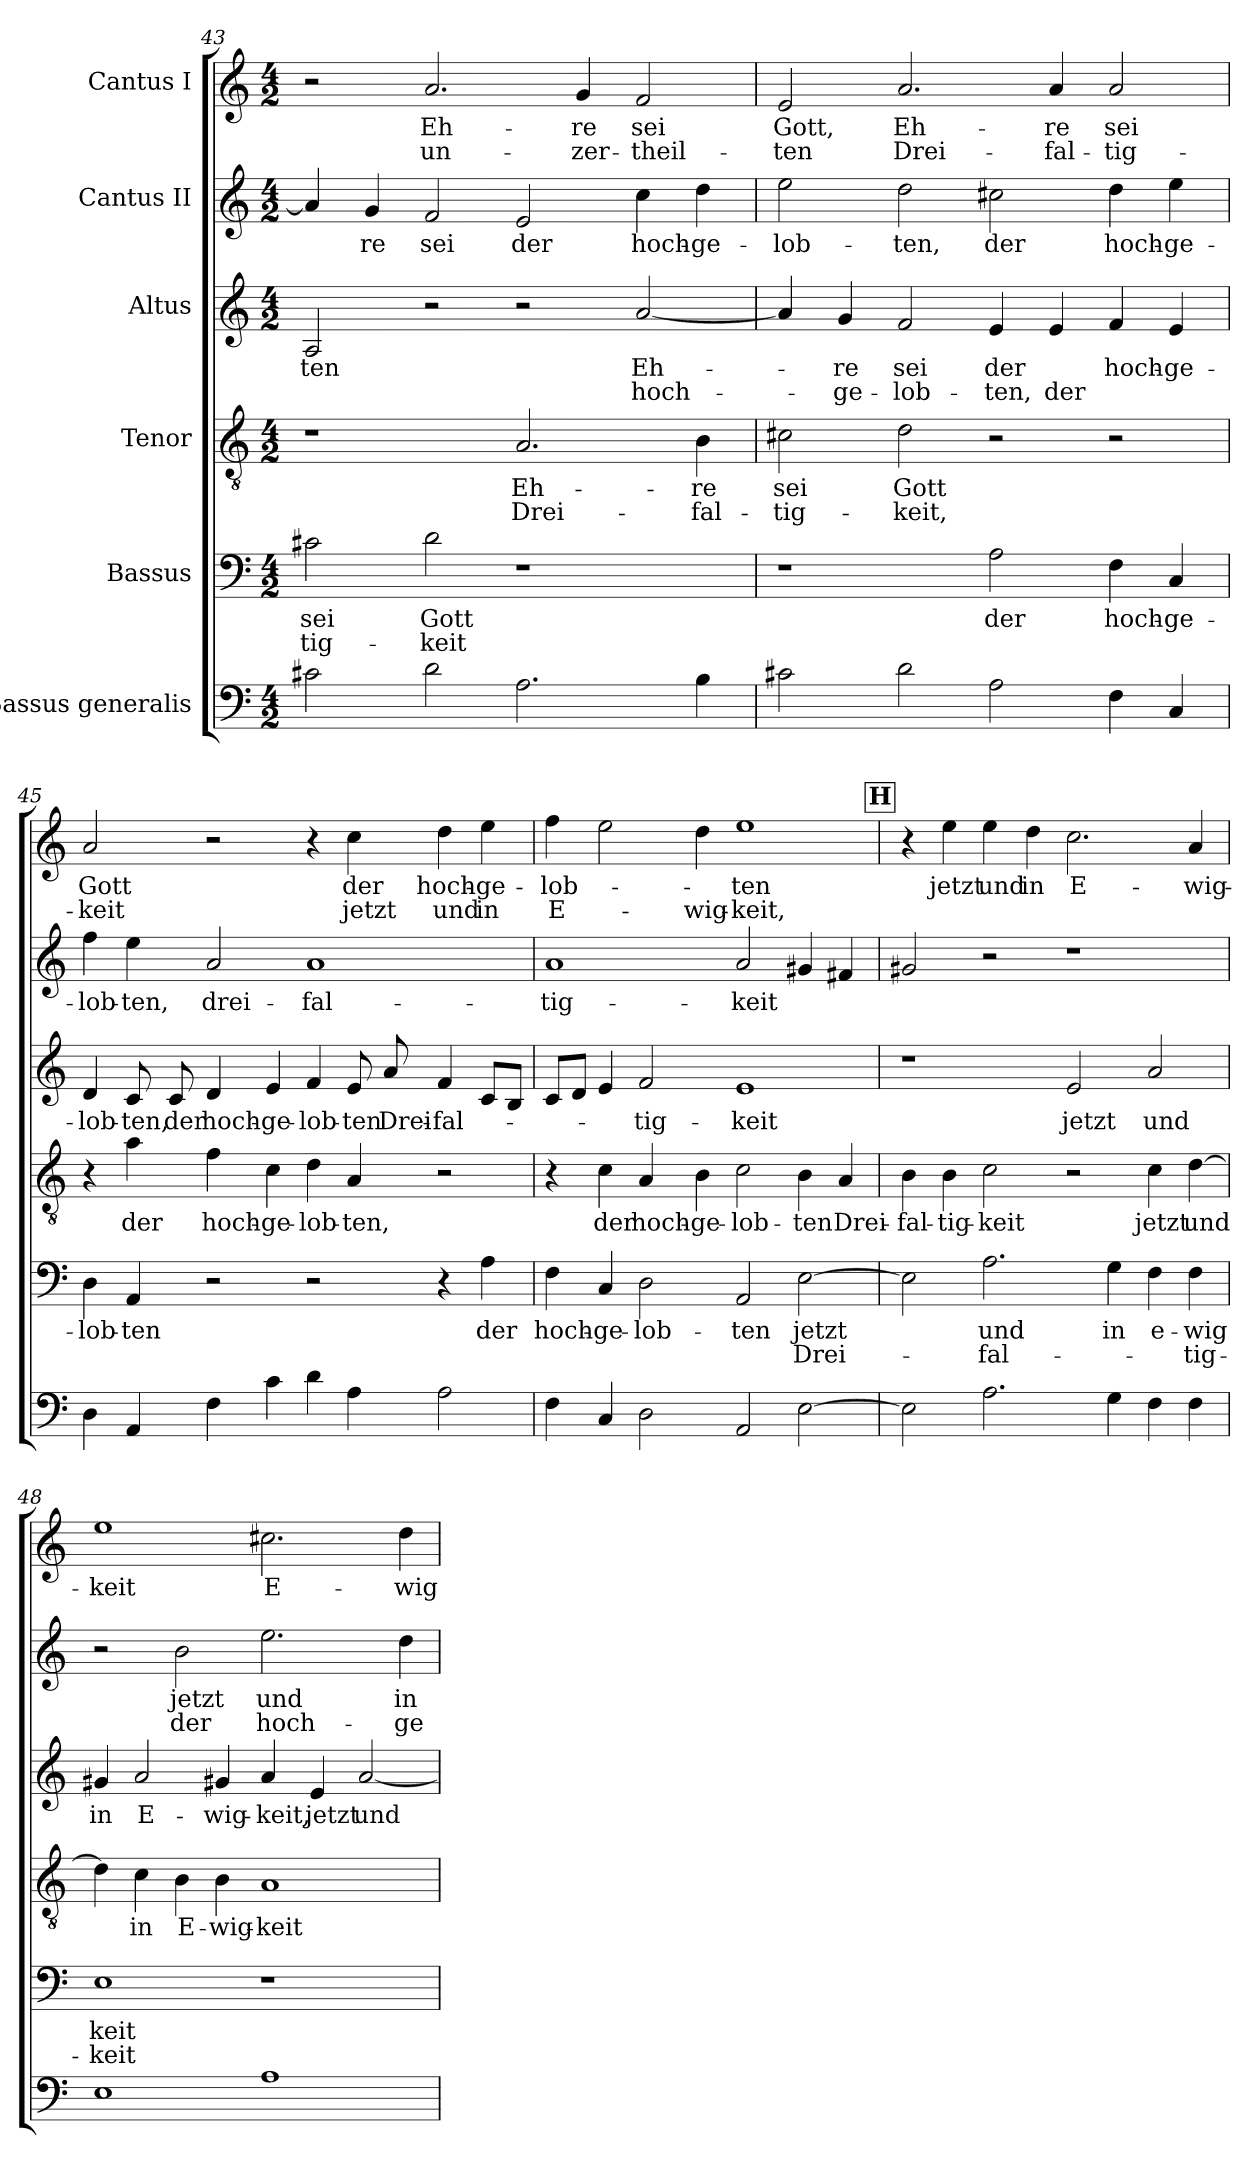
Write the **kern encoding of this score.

**kern	**kern	**text	**text	**kern	**text	**text	**kern	**text	**text	**kern	**text	**text	**kern	**text	**text
*part6	*part5	*part5	*part5	*part4	*part4	*part4	*part3	*part3	*part3	*part2	*part2	*part2	*part1	*part1	*part1
*staff6	*staff5	*staff5	*staff5	*staff4	*staff4	*staff4	*staff3	*staff3	*staff3	*staff2	*staff2	*staff2	*staff1	*staff1	*staff1
*I"Bassus generalis	*I"Bassus	*	*	*I"Tenor	*	*	*I"Altus	*	*	*I"Cantus II	*	*	*I"Cantus I	*	*
*clefF4	*clefF4	*	*	*clefGv2	*	*	*clefG2	*	*	*clefG2	*	*	*clefG2	*	*
*k[]	*k[]	*	*	*k[]	*	*	*k[]	*	*	*k[]	*	*	*k[]	*	*
*M4/2	*M4/2	*	*	*M4/2	*	*	*M4/2	*	*	*M4/2	*	*	*M4/2	*	*
=43	=43	=43	=43	=43	=43	=43	=43	=43	=43	=43	=43	=43	=43	=43	=43
2c#X\	2c#X\	sei	-tig-	1r	.	.	2A/	-ten	.	4a/]	.	.	2r	.	.
.	.	.	.	.	.	.	.	.	.	4g/	-re	.	.	.	.
2d\	2d\	Gott	-keit	.	.	.	2r	.	.	2f/	sei	.	2.a/	Eh-	un-
2.A\	1r	.	.	2.A/	Eh-	Drei-	2r	.	.	2e/	der	.	.	.	.
.	.	.	.	.	.	.	.	.	.	.	.	.	4g/	-re	-zer-
.	.	.	.	.	.	.	[2a/	Eh-	hoch-	4cc\	hoch-	.	2f/	sei	-theil-
4B\	.	.	.	4B\	-re	-fal-	.	.	.	4dd\	-ge-	.	.	.	.
=44	=44	=44	=44	=44	=44	=44	=44	=44	=44	=44	=44	=44	=44	=44	=44
2c#X\	1r	.	.	2c#X\	sei	-tig-	4a/]	.	.	2ee\	-lob-	.	2e/	Gott,	-ten
.	.	.	.	.	.	.	4g/	-re	-ge-	.	.	.	.	.	.
2d\	.	.	.	2d\	Gott	-keit,	2f/	sei	-lob-	2dd\	-ten,	.	2.a/	Eh-	Drei-
2A\	2A\	der	.	2r	.	.	4e/	der	-ten,	2cc#X\	der	.	.	.	.
.	.	.	.	.	.	.	4e/	.	der	.	.	.	4a/	-re	-fal-
4F\	4F\	hoch-	.	2r	.	.	4f/	hoch-	.	4dd\	hoch-	.	2a/	sei	-tig-
4C/	4C/	-ge-	.	.	.	.	4e/	-ge-	.	4ee\	-ge-	.	.	.	.
=45	=45	=45	=45	=45	=45	=45	=45	=45	=45	=45	=45	=45	=45	=45	=45
4D\	4D\	-lob-	.	4r	.	.	4d/	-lob-	.	4ff\	-lob-	.	2a/	Gott	-keit
4AA/	4AA/	-ten	.	4a\	der	.	8c/	-ten,	.	4ee\	-ten,	.	.	.	.
.	.	.	.	.	.	.	8c/	der	.	.	.	.	.	.	.
4F\	2r	.	.	4f\	hoch-	.	4d/	hoch-	.	2a/	drei-	.	2r	.	.
4c\	.	.	.	4c\	-ge-	.	4e/	-ge-	.	.	.	.	.	.	.
4d\	2r	.	.	4d\	-lob-	.	4f/	-lob-	.	1a	-fal-	.	4r	.	.
4A\	.	.	.	4A/	-ten,	.	8e/	-ten	.	.	.	.	4cc\	der	jetzt
.	.	.	.	.	.	.	8a/	Drei-	.	.	.	.	.	.	.
2A\	4r	.	.	2r	.	.	4f/	-fal-	.	.	.	.	4dd\	hoch-	und
.	4A\	der	.	.	.	.	8c/L	.	.	.	.	.	4ee\	-ge-	in
.	.	.	.	.	.	.	8B/J	.	.	.	.	.	.	.	.
=46	=46	=46	=46	=46	=46	=46	=46	=46	=46	=46	=46	=46	=46	=46	=46
4F\	4F\	hoch-	.	4r	.	.	8c/L	.	.	1a	-tig-	.	4ff\	-lob-	E-
.	.	.	.	.	.	.	8d/J	.	.	.	.	.	.	.	.
4C/	4C/	-ge-	.	4c\	der	.	4e/	.	.	.	.	.	2ee\	.	.
2D\	2D\	-lob-	.	4A/	hoch-	.	2f/	-tig-	.	.	.	.	.	.	.
.	.	.	.	4B\	-ge-	.	.	.	.	.	.	.	4dd\	.	-wig-
2AA/	2AA/	-ten	.	2c\	-lob-	.	1e	-keit	.	2a/	-keit	.	1ee	-ten	-keit,
[2E\	[2E\	jetzt	Drei-	4B\	-ten	.	.	.	.	4g#X/	.	.	.	.	.
.	.	.	.	4A/	Drei-	.	.	.	.	4f#X/	.	.	.	.	.
!!LO:REH:place=s1:a:B:fs=14:t=H
=47	=47	=47	=47	=47	=47	=47	=47	=47	=47	=47	=47	=47	=47	=47	=47
2E\]	2E\]	.	.	4B\	-fal-	.	1r	.	.	2g#X/	.	.	4r	.	.
.	.	.	.	4B\	-tig-	.	.	.	.	.	.	.	4ee\	jetzt	.
2.A\	2.A\	und	-fal-	2c\	-keit	.	.	.	.	2r	.	.	4ee\	und	.
.	.	.	.	.	.	.	.	.	.	.	.	.	4dd\	in	.
.	.	.	.	2r	.	.	2e/	jetzt	.	1r	.	.	2.cc\	E-	.
4G\	4G\	in	.	.	.	.	.	.	.	.	.	.	.	.	.
4F\	4F\	e-	.	4c\	jetzt	.	2a/	und	.	.	.	.	.	.	.
4F\	4F\	-wig	-tig-	[4d\	und	.	.	.	.	.	.	.	4a/	-wig-	.
=48	=48	=48	=48	=48	=48	=48	=48	=48	=48	=48	=48	=48	=48	=48	=48
1E	1E	keit	-keit	4d\]	.	.	4g#X/	in	.	2r	.	.	1ee	-keit	.
.	.	.	.	4c\	in	.	2a/	E-	.	.	.	.	.	.	.
.	.	.	.	4B\	E-	.	.	.	.	2b\	jetzt	der	.	.	.
.	.	.	.	4B\	-wig-	.	4g#X/	-wig-	.	.	.	.	.	.	.
1A	1r	.	.	1A	-keit	.	4a/	-keit,	.	2.ee\	und	hoch-	2.cc#X\	E-	.
.	.	.	.	.	.	.	4e/	jetzt	.	.	.	.	.	.	.
.	.	.	.	.	.	.	[2a/	und	.	.	.	.	.	.	.
.	.	.	.	.	.	.	.	.	.	4dd\	in	-ge-	4dd\	-wig-	.
=	=	=	=	=	=	=	=	=	=	=	=	=	=	=	=
*-	*-	*-	*-	*-	*-	*-	*-	*-	*-	*-	*-	*-	*-	*-	*-
